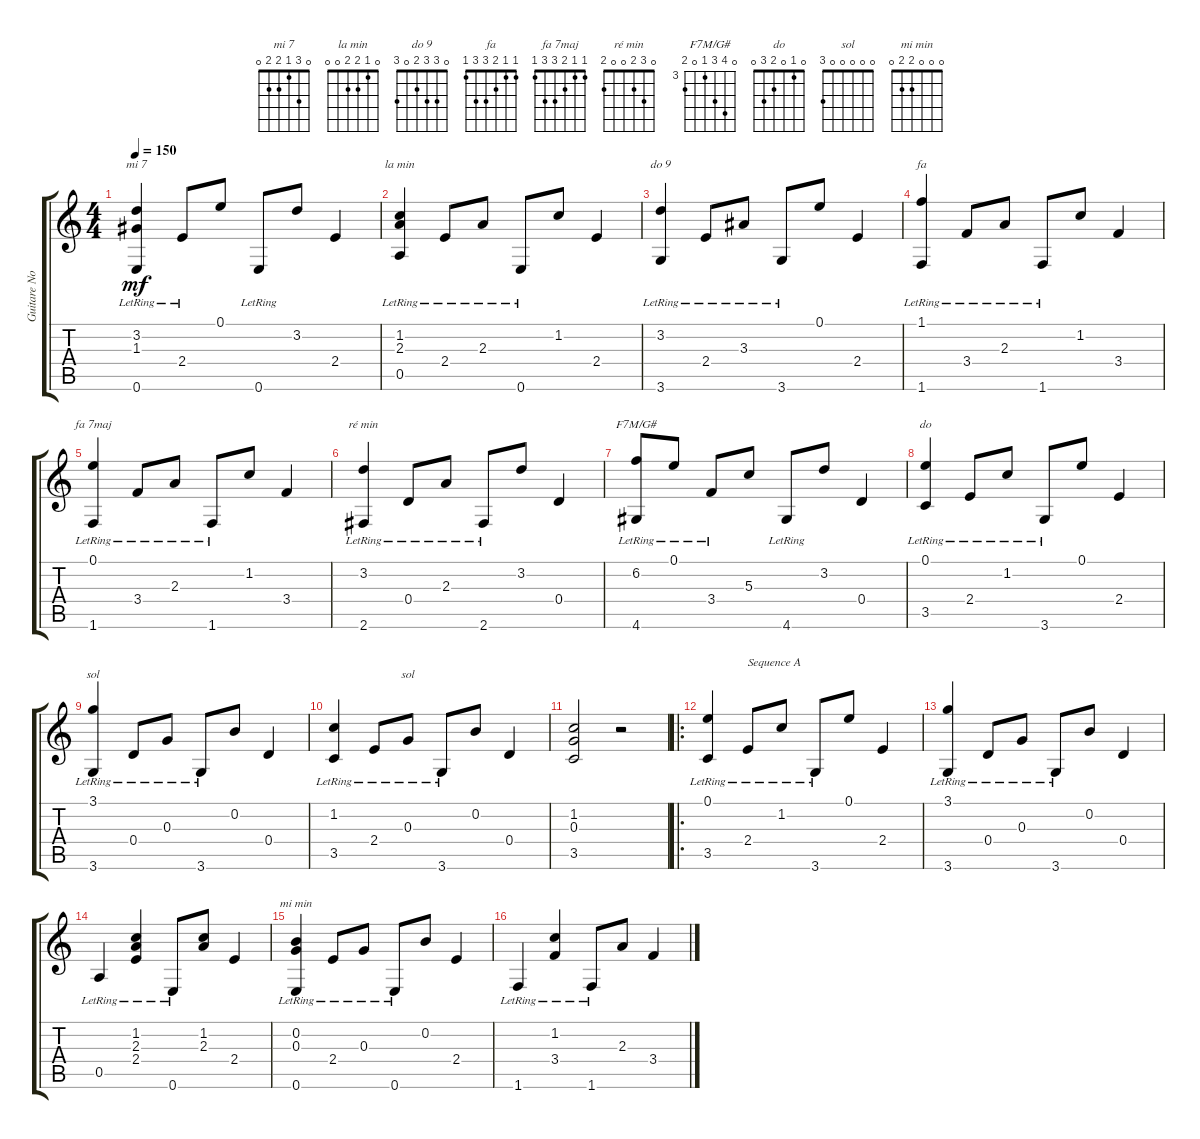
\track ("Guitare Novembre 1976" "Guitare No") {instrument acousticguitarnylon}
\staff {score tabs}
\tuning (E4 B3 G3 D3 A2 E2) {hide}
\chord ("mi 7" 0 3 1 2 2 0)
\chord ("la min" 0 1 2 2 0 0)
\chord ("do 9" 0 3 3 2 0 3)
\chord ("fa" 1 1 2 3 3 1)
\chord ("fa 7maj" 1 1 2 3 3 1)
\chord ("ré min" 0 3 2 0 0 2)
\chord ("F7M/G#" 0 6 5 3 0 4) {firstfret 3}
\chord ("do" 0 1 0 2 3 0)
\chord ("sol" 3 0 0 0 2 3)
\chord ("sol" 0 0 0 0 0 3)
\chord ("mi min" 0 0 0 2 2 0)
\ts (4 4)
\tempo 150
\clef g2
\ks c
(3.2{lr} 1.3{lr} 0.6{lr}).4{ch "mi 7" dy mf} 2.4{lr}.8 0.1.8 0.6{lr}.8 3.2.8 2.4.4 |
(1.2{lr} 2.3{lr} 0.5{lr}).4{ch "la min"} 2.4{lr}.8 2.3{lr}.8 0.6{lr}.8 1.2.8 2.4.4 |
(3.2{lr} 3.6{lr}).4{ch "do 9"} 2.4{lr}.8 3.3{lr}.8 3.6{lr}.8 0.1.8 2.4.4 |
(1.1{lr} 1.6{lr}).4{ch "fa"} 3.4{lr}.8 2.3{lr}.8 1.6{lr}.8 1.2.8 3.4.4 |
(0.1{lr} 1.6{lr}).4{ch "fa 7maj"} 3.4{lr}.8 2.3{lr}.8 1.6{lr}.8 1.2.8 3.4.4 |
(3.2{lr} 2.6{lr}).4{ch "ré min"} 0.4{lr}.8 2.3{lr}.8 2.6{lr}.8 3.2.8 0.4.4 |
(6.2{lr} 4.6{lr}).8{ch "F7M/G#"} 0.1{lr}.8 3.4{lr}.8 5.3.8 4.6{lr}.8 3.2.8 0.4.4 |
(0.1{lr} 3.5{lr}).4{ch "do"} 2.4{lr}.8 1.2{lr}.8 3.6{lr}.8 0.1.8 2.4.4 |
(3.1{lr} 3.6{lr}).4{ch "sol"} 0.4{lr}.8 0.3{lr}.8 3.6{lr}.8 0.2.8 0.4.4 |
(1.2{lr} 3.5{lr}).4 2.4{lr}.8 0.3{lr}.8{ch "sol"} 3.6{lr}.8{volume 16} 0.2.8 0.4.4 |
(1.2 0.3 3.5).2 r.2 |
\ro
(0.1{lr} 3.5{lr}).4 2.4{lr}.8{txt "Sequence A"} 1.2{lr}.8 3.6{lr}.8 0.1.8 2.4.4 |
(3.1{lr} 3.6{lr}).4 0.4{lr}.8 0.3{lr}.8 3.6{lr}.8 0.2.8 0.4.4 |
0.5{lr}.4 (1.2{lr} 2.3{lr} 2.4{lr}).4 0.6{lr}.8 (1.2 2.3).8 2.4.4 |
(0.2{lr} 0.3{lr} 0.6{lr}).4{ch "mi min"} 2.4{lr}.8 0.3{lr}.8 0.6{lr}.8 0.2.8 2.4.4 |
1.6{lr}.4 (1.2{lr} 3.4{lr}).4 1.6{lr}.8 2.3.8 3.4.4
